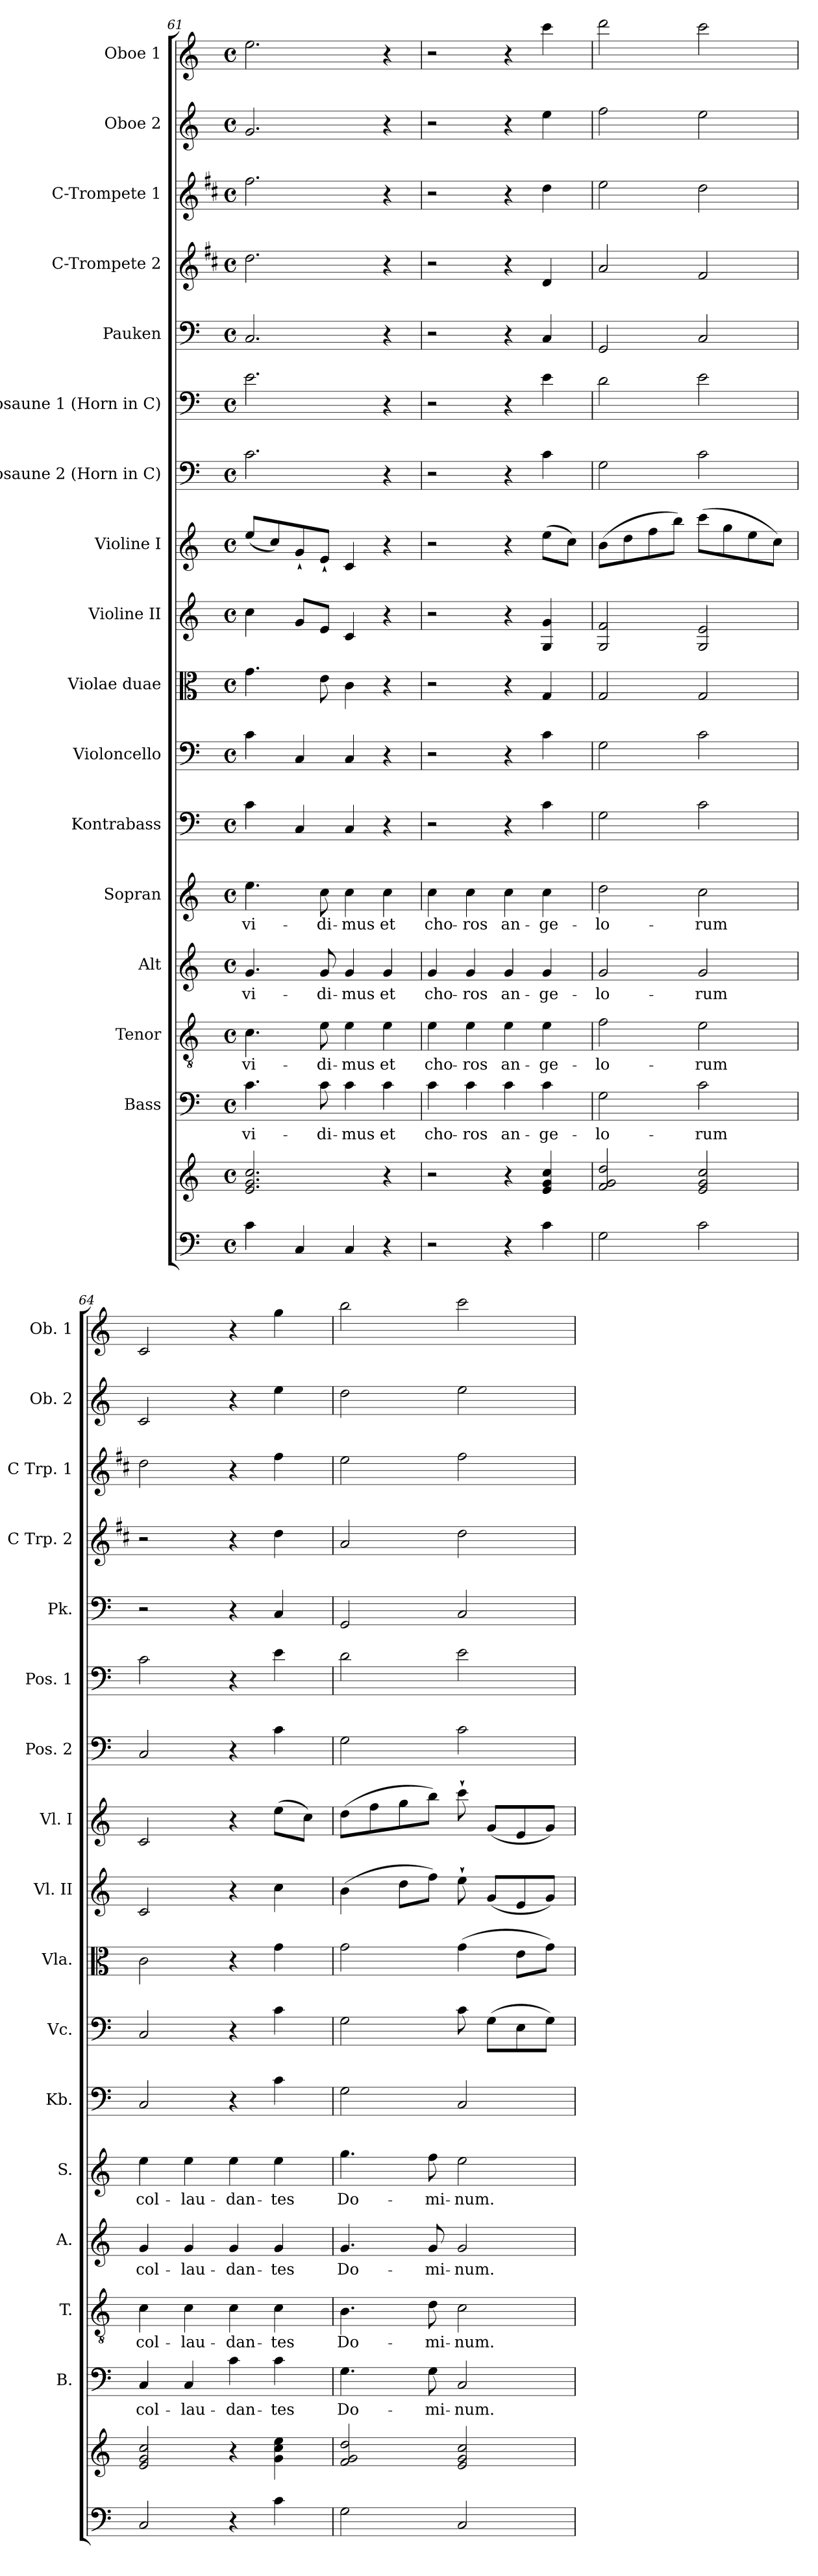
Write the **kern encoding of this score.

**kern	**kern	**kern	**text	**kern	**text	**kern	**text	**kern	**text	**kern	**kern	**kern	**kern	**kern	**kern	**kern	**kern	**kern	**kern	**kern	**kern
*part17	*part17	*part16	*part16	*part15	*part15	*part14	*part14	*part13	*part13	*part12	*part11	*part10	*part9	*part8	*part7	*part6	*part5	*part4	*part3	*part2	*part1
*staff18	*staff17	*staff16	*staff16	*staff15	*staff15	*staff14	*staff14	*staff13	*staff13	*staff12	*staff11	*staff10	*staff9	*staff8	*staff7	*staff6	*staff5	*staff4	*staff3	*staff2	*staff1
*	*	*I"Bass	*	*I"Tenor	*	*I"Alt	*	*I"Sopran	*	*I"Kontrabass	*I"Violoncello	*I"Violae duae	*I"Violine II	*I"Violine I	*I"Posaune 2 (Horn in C)	*I"Posaune 1 (Horn in C)	*I"Pauken	*I"C-Trompete 2	*I"C-Trompete 1	*I"Oboe 2	*I"Oboe 1
*	*	*I'B.	*	*I'T.	*	*I'A.	*	*I'S.	*	*I'Kb.	*I'Vc.	*I'Vla.	*I'Vl. II	*I'Vl. I	*I'Pos. 2	*I'Pos. 1	*I'Pk.	*I'C Trp. 2	*I'C Trp. 1	*I'Ob. 2	*I'Ob. 1
*clefF4	*clefG2	*clefF4	*	*clefGv2	*	*clefG2	*	*clefG2	*	*clefF4	*clefF4	*clefC3	*clefG2	*clefG2	*clefF4	*clefF4	*clefF4	*clefG2	*clefG2	*clefG2	*clefG2
*	*	*	*	*	*	*	*	*	*	*ITrd7c12	*	*	*	*	*	*	*	*ITrd1c2	*ITrd1c2	*	*
*k[]	*k[]	*k[]	*	*k[]	*	*k[]	*	*k[]	*	*k[]	*k[]	*k[]	*k[]	*k[]	*k[]	*k[]	*k[]	*k[]	*k[]	*k[]	*k[]
*C:	*C:	*C:	*	*C:	*	*C:	*	*C:	*	*C:	*C:	*C:	*C:	*C:	*C:	*C:	*C:	*C:	*C:	*C:	*C:
*M4/4	*M4/4	*M4/4	*	*M4/4	*	*M4/4	*	*M4/4	*	*M4/4	*M4/4	*M4/4	*M4/4	*M4/4	*M4/4	*M4/4	*M4/4	*M4/4	*M4/4	*M4/4	*M4/4
*met(c)	*met(c)	*met(c)	*	*met(c)	*	*met(c)	*	*met(c)	*	*met(c)	*met(c)	*met(c)	*met(c)	*met(c)	*met(c)	*met(c)	*met(c)	*met(c)	*met(c)	*met(c)	*met(c)
=61	=61	=61	=61	=61	=61	=61	=61	=61	=61	=61	=61	=61	=61	=61	=61	=61	=61	=61	=61	=61	=61
!	!	!	!LO:LY:b	!	!LO:LY:b	!	!LO:LY:b	!	!LO:LY:b	!	!	!	!	!	!	!	!	!	!	!	!
4c\	2.e/ 2.g/ 2.cc/	4.c\	vi-	4.c\	vi-	4.g/	vi-	4.ee\	vi-	4C\	4c\	4.g\	4cc\	(<8ee/L	2.c\	2.e\	2.C/	2.cc\	2.ee\	2.g/	2.ee\
.	.	.	.	.	.	.	.	.	.	.	.	.	.	8cc/)	.	.	.	.	.	.	.
4C/	.	.	.	.	.	.	.	.	.	4CC/	4C/	.	8g/L	8g`</	.	.	.	.	.	.	.
!	!	!	!LO:LY:b	!	!LO:LY:b	!	!LO:LY:b	!	!LO:LY:b	!	!	!	!	!	!	!	!	!	!	!	!
.	.	8c\	-di-	8e\	-di-	8g/	-di-	8cc\	-di-	.	.	8e\	8e/J	8e`</J	.	.	.	.	.	.	.
!	!	!	!LO:LY:b	!	!LO:LY:b	!	!LO:LY:b	!	!LO:LY:b	!	!	!	!	!	!	!	!	!	!	!	!
4C/	.	4c\	-mus	4e\	-mus	4g/	-mus	4cc\	-mus	4CC/	4C/	4c\	4c/	4c/	.	.	.	.	.	.	.
!	!	!	!LO:LY:b	!	!LO:LY:b	!	!LO:LY:b	!	!LO:LY:b	!	!	!	!	!	!	!	!	!	!	!	!
4r	4r	4c\	et	4e\	et	4g/	et	4cc\	et	4r	4r	4r	4r	4r	4r	4r	4r	4r	4r	4r	4r
=62	=62	=62	=62	=62	=62	=62	=62	=62	=62	=62	=62	=62	=62	=62	=62	=62	=62	=62	=62	=62	=62
!	!	!	!LO:LY:b	!	!LO:LY:b	!	!LO:LY:b	!	!LO:LY:b	!	!	!	!	!	!	!	!	!	!	!	!
2r	2r	4c\	cho-	4e\	cho-	4g/	cho-	4cc\	cho-	2r	2r	2r	2r	2r	2r	2r	2r	2r	2r	2r	2r
!	!	!	!LO:LY:b	!	!LO:LY:b	!	!LO:LY:b	!	!LO:LY:b	!	!	!	!	!	!	!	!	!	!	!	!
.	.	4c\	-ros	4e\	-ros	4g/	-ros	4cc\	-ros	.	.	.	.	.	.	.	.	.	.	.	.
!	!	!	!LO:LY:b	!	!LO:LY:b	!	!LO:LY:b	!	!LO:LY:b	!	!	!	!	!	!	!	!	!	!	!	!
4r	4r	4c\	an-	4e\	an-	4g/	an-	4cc\	an-	4r	4r	4r	4r	4r	4r	4r	4r	4r	4r	4r	4r
!	!	!	!LO:LY:b	!	!LO:LY:b	!	!LO:LY:b	!	!LO:LY:b	!	!	!	!	!	!	!	!	!	!	!	!
4c\	4e/ 4g/ 4cc/	4c\	-ge-	4e\	-ge-	4g/	-ge-	4cc\	-ge-	4C\	4c\	4G/	4G/ 4g/	(>8ee\L	4c\	4e\	4C/	4c/	4cc\	4ee\	4ccc\
.	.	.	.	.	.	.	.	.	.	.	.	.	.	8cc\J)	.	.	.	.	.	.	.
=63	=63	=63	=63	=63	=63	=63	=63	=63	=63	=63	=63	=63	=63	=63	=63	=63	=63	=63	=63	=63	=63
!	!	!	!LO:LY:b	!	!LO:LY:b	!	!LO:LY:b	!	!LO:LY:b	!	!	!	!	!	!	!	!	!	!	!	!
2G\	2f/ 2g/ 2dd/	2G\	-lo-	2f\	-lo-	2g/	-lo-	2dd\	-lo-	2GG\	2G\	2G/	2G/ 2f/	(>8b\L	2G\	2d\	2GG/	2g/	2dd\	2ff\	2ddd\
.	.	.	.	.	.	.	.	.	.	.	.	.	.	8dd\	.	.	.	.	.	.	.
.	.	.	.	.	.	.	.	.	.	.	.	.	.	8ff\	.	.	.	.	.	.	.
.	.	.	.	.	.	.	.	.	.	.	.	.	.	8bb\J)	.	.	.	.	.	.	.
!	!	!	!LO:LY:b	!	!LO:LY:b	!	!LO:LY:b	!	!LO:LY:b	!	!	!	!	!	!	!	!	!	!	!	!
2c\	2e/ 2g/ 2cc/	2c\	-rum	2e\	-rum	2g/	-rum	2cc\	-rum	2C\	2c\	2G/	2G/ 2e/	(>8ccc\L	2c\	2e\	2C/	2e/	2cc\	2ee\	2ccc\
.	.	.	.	.	.	.	.	.	.	.	.	.	.	8gg\	.	.	.	.	.	.	.
.	.	.	.	.	.	.	.	.	.	.	.	.	.	8ee\	.	.	.	.	.	.	.
.	.	.	.	.	.	.	.	.	.	.	.	.	.	8cc\J)	.	.	.	.	.	.	.
=64	=64	=64	=64	=64	=64	=64	=64	=64	=64	=64	=64	=64	=64	=64	=64	=64	=64	=64	=64	=64	=64
!	!	!	!LO:LY:b	!	!LO:LY:b	!	!LO:LY:b	!	!LO:LY:b	!	!	!	!	!	!	!	!	!	!	!	!
2C/	2e/ 2g/ 2cc/	4C/	col-	4c\	col-	4g/	col-	4ee\	col-	2CC/	2C/	2c\	2c/	2c/	2C/	2c\	2r	2r	2cc\	2c/	2c/
!	!	!	!LO:LY:b	!	!LO:LY:b	!	!LO:LY:b	!	!LO:LY:b	!	!	!	!	!	!	!	!	!	!	!	!
.	.	4C/	-lau-	4c\	-lau-	4g/	-lau-	4ee\	-lau-	.	.	.	.	.	.	.	.	.	.	.	.
!	!	!	!LO:LY:b	!	!LO:LY:b	!	!LO:LY:b	!	!LO:LY:b	!	!	!	!	!	!	!	!	!	!	!	!
4r	4r	4c\	-dan-	4c\	-dan-	4g/	-dan-	4ee\	-dan-	4r	4r	4r	4r	4r	4r	4r	4r	4r	4r	4r	4r
!	!	!	!LO:LY:b	!	!LO:LY:b	!	!LO:LY:b	!	!LO:LY:b	!	!	!	!	!	!	!	!	!	!	!	!
4c\	4g\ 4cc\ 4ee\	4c\	-tes	4c\	-tes	4g/	-tes	4ee\	-tes	4C\	4c\	4g\	4cc\	(>8ee\L	4c\	4e\	4C/	4cc\	4ee\	4ee\	4gg\
.	.	.	.	.	.	.	.	.	.	.	.	.	.	8cc\J)	.	.	.	.	.	.	.
=65	=65	=65	=65	=65	=65	=65	=65	=65	=65	=65	=65	=65	=65	=65	=65	=65	=65	=65	=65	=65	=65
!	!	!	!LO:LY:b	!	!LO:LY:b	!	!LO:LY:b	!	!LO:LY:b	!	!	!	!	!	!	!	!	!	!	!	!
2G\	2f/ 2g/ 2dd/	4.G\	Do-	4.B\	Do-	4.g/	Do-	4.gg\	Do-	2GG\	2G\	2g\	(>4b\	(>8dd\L	2G\	2d\	2GG/	2g/	2dd\	2dd\	2bb\
.	.	.	.	.	.	.	.	.	.	.	.	.	.	8ff\	.	.	.	.	.	.	.
.	.	.	.	.	.	.	.	.	.	.	.	.	8dd\L	8gg\	.	.	.	.	.	.	.
!	!	!	!LO:LY:b	!	!LO:LY:b	!	!LO:LY:b	!	!LO:LY:b	!	!	!	!	!	!	!	!	!	!	!	!
.	.	8G\	-mi-	8d\	-mi-	8g/	-mi-	8ff\	-mi-	.	.	.	8ff\J)	8bb\J)	.	.	.	.	.	.	.
!	!	!	!LO:LY:b	!	!LO:LY:b	!	!LO:LY:b	!	!LO:LY:b	!	!	!	!	!	!	!	!	!	!	!	!
2C/	2e/ 2g/ 2cc/	2C/	-num.	2c\	-num.	2g/	-num.	2ee\	-num.	2CC/	8c\	(>4g\	8ee`>\	8ccc`>\	2c\	2e\	2C/	2cc\	2ee\	2ee\	2ccc\
.	.	.	.	.	.	.	.	.	.	.	(>8G\L	.	(<8g/L	(<8g/L	.	.	.	.	.	.	.
.	.	.	.	.	.	.	.	.	.	.	8E\	8e\L	8e/	8e/	.	.	.	.	.	.	.
.	.	.	.	.	.	.	.	.	.	.	8G\J)	8g\J)	8g/J)	8g/J)	.	.	.	.	.	.	.
=	=	=	=	=	=	=	=	=	=	=	=	=	=	=	=	=	=	=	=	=	=
*-	*-	*-	*-	*-	*-	*-	*-	*-	*-	*-	*-	*-	*-	*-	*-	*-	*-	*-	*-	*-	*-
